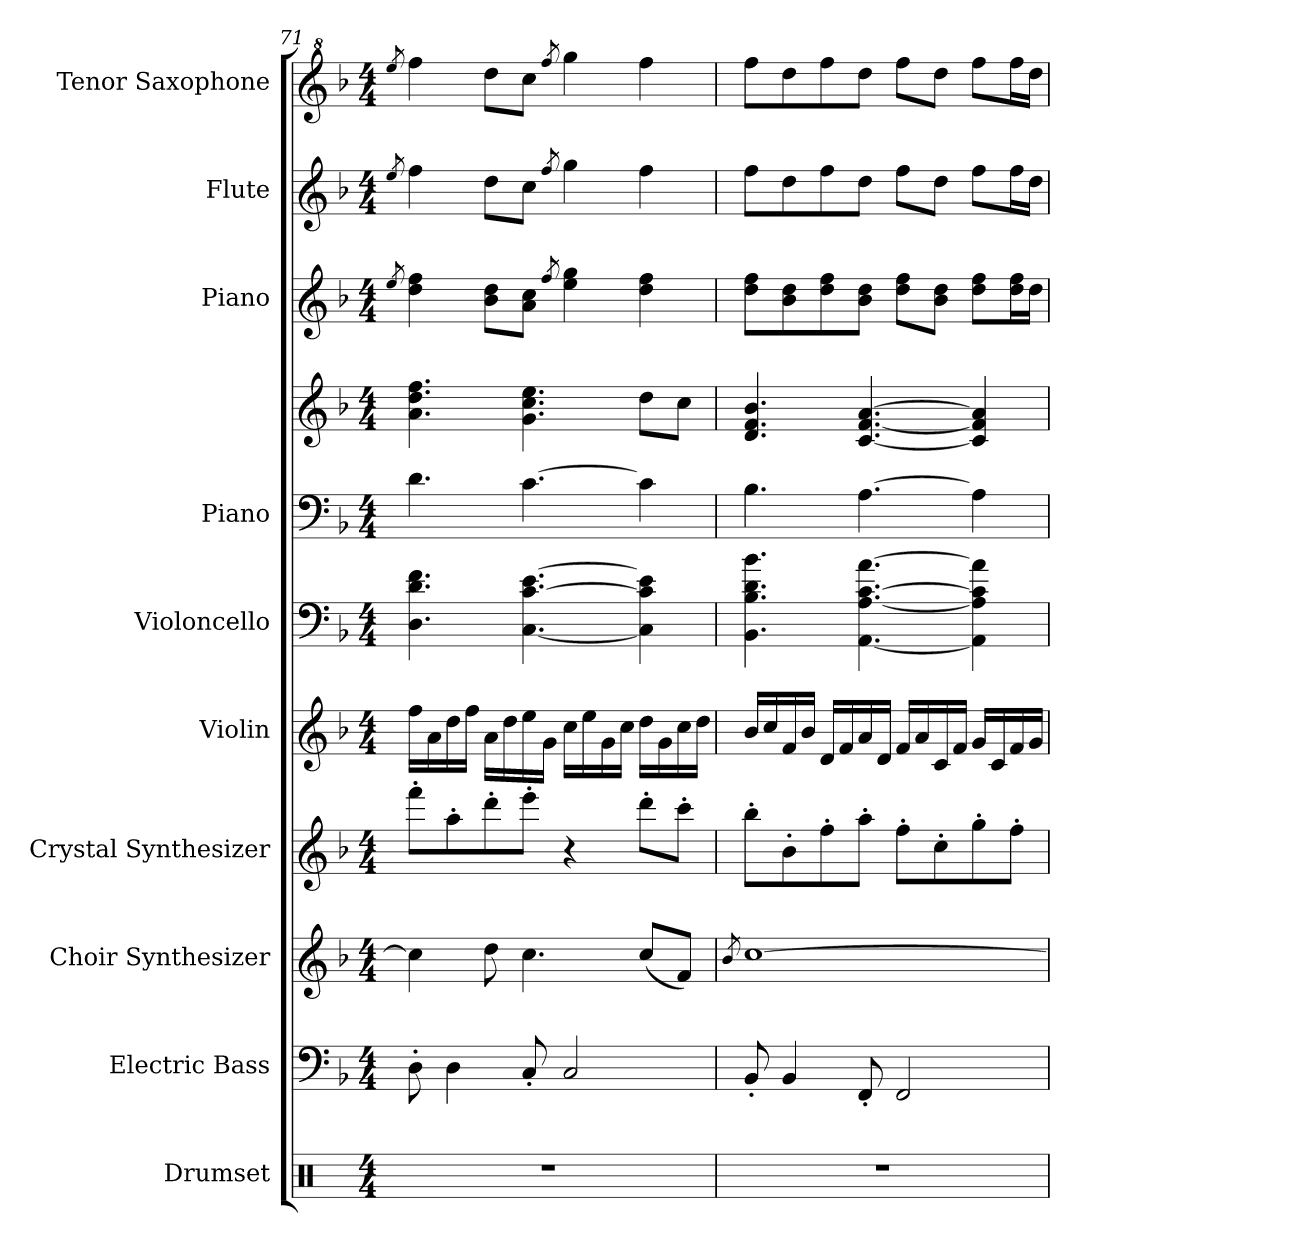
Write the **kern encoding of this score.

**kern	**kern	**kern	**kern	**kern	**kern	**kern	**kern	**kern	**kern	**kern
*part10	*part9	*part8	*part7	*part6	*part5	*part4	*part4	*part3	*part2	*part1
*staff11	*staff10	*staff9	*staff8	*staff7	*staff6	*staff5	*staff4	*staff3	*staff2	*staff1
*I"Drumset	*I"Electric Bass	*I"Choir Synthesizer	*I"Crystal Synthesizer	*I"Violin	*I"Violoncello	*I"Piano	*	*I"Piano	*I"Flute	*I"Tenor Saxophone
*I'D. Set	*I'El. B.	*I'Synth.	*I'Synth.	*I'Vln.	*I'Vc.	*I'Pno.	*	*I'Pno.	*I'Fl.	*I'T. Sax.
!!LO:PB:g=z
*clefX	*clefF4	*clefG2	*clefG2	*clefG2	*clefF4	*clefF4	*clefG2	*clefG2	*clefG2	*clefG^2
*	*ITrd7c12	*	*	*	*	*	*	*	*	*ITrd8c14
*k[]	*k[b-]	*k[b-]	*k[b-]	*k[b-]	*k[b-]	*k[b-]	*k[b-]	*k[b-]	*k[b-]	*k[b-]
*M4/4	*M4/4	*M4/4	*M4/4	*M4/4	*M4/4	*M4/4	*M4/4	*M4/4	*M4/4	*M4/4
=71	=71	=71	=71	=71	=71	=71	=71	=71	=71	=71
.	.	.	.	.	.	.	.	8qee/	8qee/	8qee/
1r	8DD'\	4cc\]	8fff'\L	16ff\LL	4.D\ 4.d\ 4.f\	4.d\	4.a\ 4.dd\ 4.ff\	4dd\ 4ff\	4ff\	4ff\
.	.	.	.	16a\	.	.	.	.	.	.
.	4DD\	.	8aa'\	16dd\	.	.	.	.	.	.
.	.	.	.	16ff\JJ	.	.	.	.	.	.
.	.	8dd\	8ddd'\	16a\LL	.	.	.	8b-\ 8dd\L	8dd\L	8dd\L
.	.	.	.	16dd\	.	.	.	.	.	.
.	8CC'/	4.cc\	8eee'\J	16ee\	[4.C\ [4.c\ [4.e\	[4.c\	4.g\ 4.cc\ 4.ee\	8a\ 8cc\J	8cc\J	8cc\J
.	.	.	.	16g\JJ	.	.	.	.	.	.
.	.	.	.	.	.	.	.	8qff/	8qff/	8qff/
.	2CC/	.	4r	16cc\LL	.	.	.	4ee\ 4gg\	4gg\	4gg\
.	.	.	.	16ee\	.	.	.	.	.	.
.	.	.	.	16g\	.	.	.	.	.	.
.	.	.	.	16cc\JJ	.	.	.	.	.	.
.	.	(<8cc/L	8ddd'\L	16dd\LL	4C\] 4c\] 4e\]	4c\]	8dd\L	4dd\ 4ff\	4ff\	4ff\
.	.	.	.	16g\	.	.	.	.	.	.
.	.	8f/J)	8ccc'\J	16cc\	.	.	8cc\J	.	.	.
.	.	.	.	16dd\JJ	.	.	.	.	.	.
=72	=72	=72	=72	=72	=72	=72	=72	=72	=72	=72
.	.	8qb-/	.	.	.	.	.	.	.	.
1r	8BBB-'/	[1cc	8bb-'\L	16b-/LL	4.BB-\ 4.B-\ 4.d\ 4.b-\	4.B-\	4.d/ 4.f/ 4.b-/	8dd\ 8ff\L	8ff\L	8ff\L
.	.	.	.	16cc/	.	.	.	.	.	.
.	4BBB-/	.	8b-'\	16f/	.	.	.	8b-\ 8dd\	8dd\	8dd\
.	.	.	.	16b-/JJ	.	.	.	.	.	.
.	.	.	8ff'\	16d/LL	.	.	.	8dd\ 8ff\	8ff\	8ff\
.	.	.	.	16f/	.	.	.	.	.	.
.	8FFF'/	.	8aa'\J	16a/	[4.AA\ [4.A\ [4.c\ [4.a\	[4.A\	[4.c/ [4.f/ [4.a/	8b-\ 8dd\J	8dd\J	8dd\J
.	.	.	.	16d/JJ	.	.	.	.	.	.
.	2FFF/	.	8ff'\L	16f/LL	.	.	.	8dd\ 8ff\L	8ff\L	8ff\L
.	.	.	.	16a/	.	.	.	.	.	.
.	.	.	8cc'\	16c/	.	.	.	8b-\ 8dd\J	8dd\J	8dd\J
.	.	.	.	16f/JJ	.	.	.	.	.	.
.	.	.	8gg'\	16g/LL	4AA\] 4A\] 4c\] 4a\]	4A\]	4c/] 4f/] 4a/]	8dd\ 8ff\L	8ff\L	8ff\L
.	.	.	.	16c/	.	.	.	.	.	.
.	.	.	8ff'\J	16f/	.	.	.	16dd\ 16ff\L	16ff\L	16ff\L
.	.	.	.	16g/JJ	.	.	.	16dd\JJ	16dd\JJ	16dd\JJ
=	=	=	=	=	=	=	=	=	=	=
*-	*-	*-	*-	*-	*-	*-	*-	*-	*-	*-
